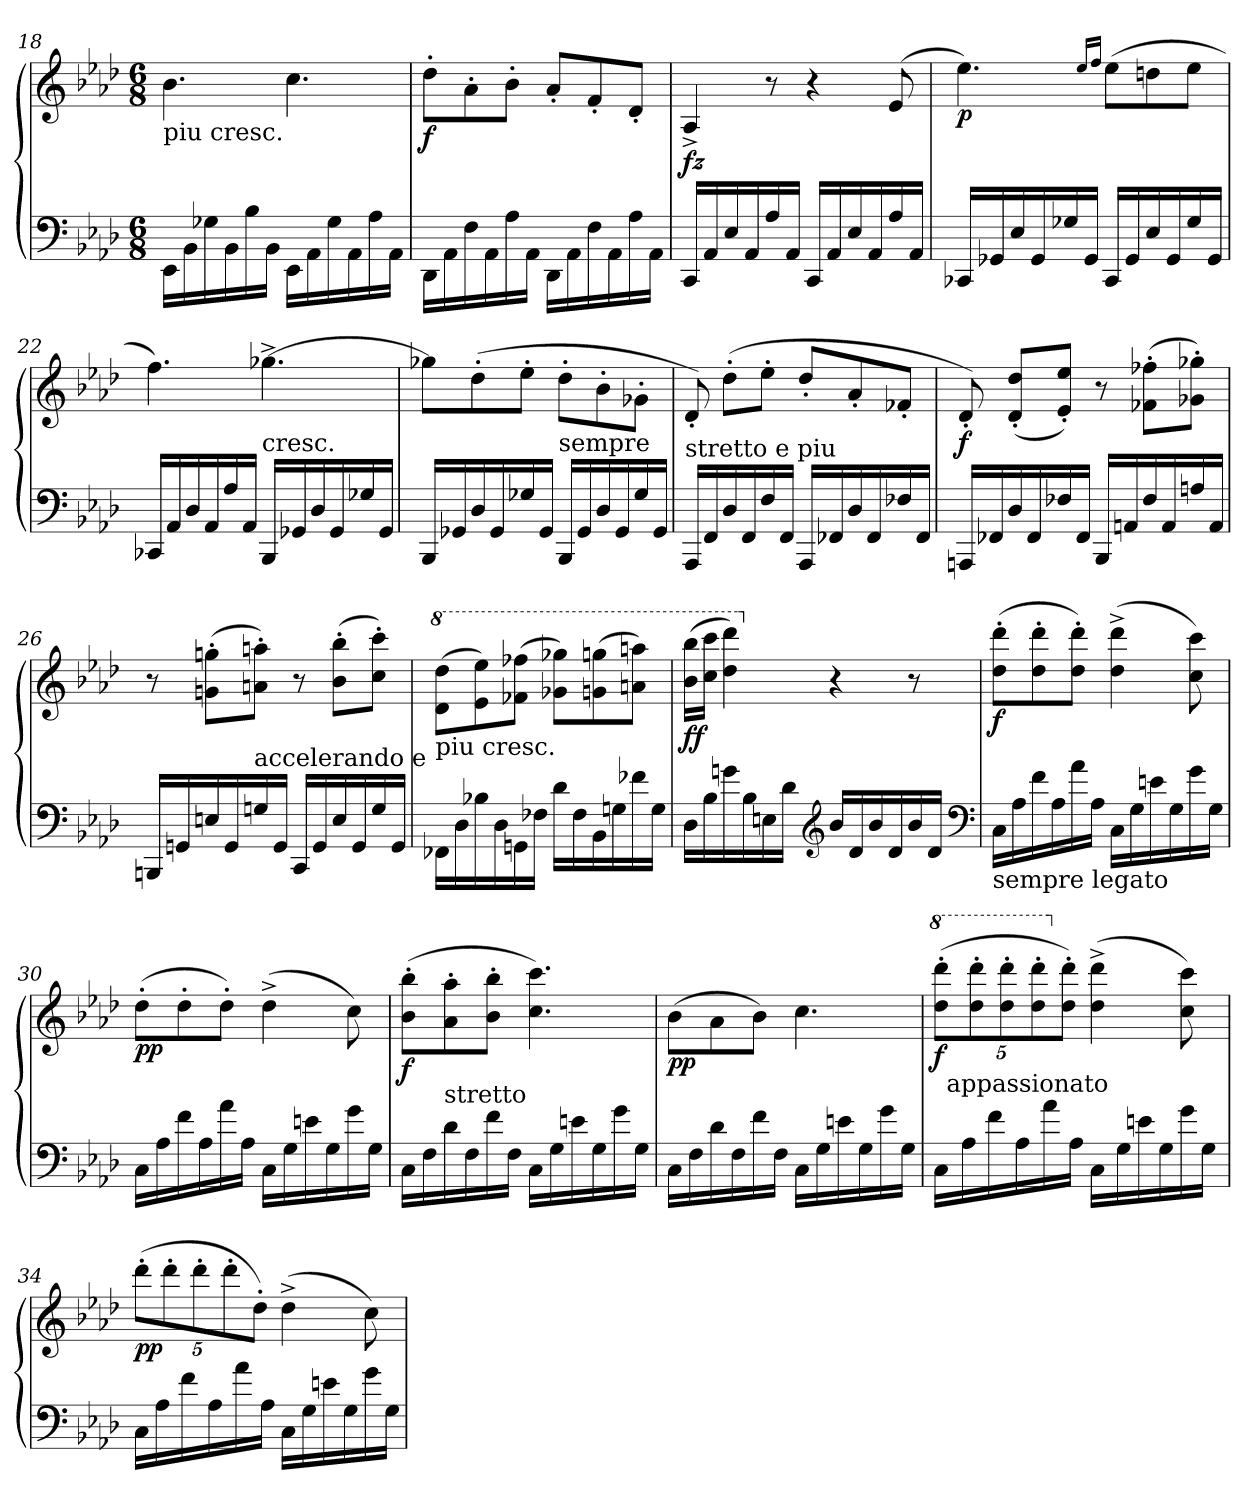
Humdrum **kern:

**kern	**kern	**dynam
*part1	*part1	*part1
*staff2	*staff1	*staff1/2
*clefF4	*clefG2	*
*k[b-e-a-d-]	*k[b-e-a-d-]	*
*f:	*f:	*
*M6/8	*M6/8	*
=18	=18	=18
!	!LO:TX:b:t=piu cresc.	!
16EE-\LL	4.b-\	.
16BB-\	.	.
16G-X\	.	.
16BB-\	.	.
16B-\	.	.
16BB-\JJ	.	.
16EE-\LL	4.cc\	.
16AA-\	.	.
16G-\	.	.
16AA-\	.	.
16A-\	.	.
16AA-\JJ	.	.
=19	=19	=19
!	!	!LO:DY:b
16DD-\LL	8dd-'>\L	f
16AA-\	.	.
16F\	8a-'>\	.
16AA-\	.	.
16A-\	8b-'>\J	.
16AA-\JJ	.	.
16DD-\LL	8a-'>/L	.
16AA-\	.	.
16F\	8f'>/	.
16AA-\	.	.
16A-\	8d-'>/J	.
16AA-\JJ	.	.
=20	=20	=20
!	!	!LO:DY:b
16CC/LL	4A-^>/	fz
16AA-/	.	.
16E-/	.	.
16AA-/	.	.
16A-/	8r	.
16AA-/JJ	.	.
16CC/LL	4r	.
16AA-/	.	.
16E-/	.	.
16AA-/	.	.
16A-/	(>8e-/	.
16AA-/JJ	.	.
=21	=21	=21
!	!	!LO:DY:b
16CC-X/LL	4.ee-\)	p
16GG-X/	.	.
16E-/	.	.
16GG-/	.	.
16G-/	.	.
16GG-/JJ	.	.
.	16qee-/LL	.
.	16qff/JJ	.
16CC-/LL	(8ee-\L	.
16GG-/	.	.
16E-/	8ddn\	.
16GG-/	.	.
16G-/	8ee-\J	.
16GG-/JJ	.	.
=22	=22	=22
16CC-X/LL	4.ff\)	.
16AA-/	.	.
16D-/	.	.
16AA-/	.	.
16A-/	.	.
16AA-/JJ	.	.
!LO:TX:a:t=cresc.	!	!
16BBB-/LL	[4.gg-X^>\	.
16GG-X/	.	.
16D-/	.	.
16GG-/	.	.
16G-/	.	.
16GG-/JJ	.	.
=23	=23	=23
16BBB-/LL	8gg-X\L]	.
16GG-X/	.	.
16D-/	(>8dd-'>\	.
16GG-/	.	.
16G-/	8ee-'>\J	.
16GG-/JJ	.	.
!LO:TX:a:t=sempre	!	!
16BBB-/LL	8dd-'>\L	.
16GG-/	.	.
16D-/	8b-'>\	.
16GG-/	.	.
16G-/	8g-'>\J	.
16GG-/JJ	.	.
=24	=24	=24
!LO:TX:a:t=stretto e piu	!	!
16AAA-/LL	8d-'>/)	.
16FF/	.	.
16D-/	(>8dd-'>\L	.
16FF/	.	.
16F/	8ee-'>\J	.
16FF/JJ	.	.
16AAA-/LL	8dd-'>/L	.
16FF-X/	.	.
16D-/	8a-'>/	.
16FF-/	.	.
16F-/	8f-X'>/J	.
16FF-/JJ	.	.
=25	=25	=25
!	!	!LO:DY:b
16AAAn/LL	8d-'>/)	f
16FF-X/	.	.
16D-/	(>8d-'>'>/ 8dd-'>'>/L	.
16FF-/	.	.
16F-/	8e-'>'>/ 8ee-'>'>/J)	.
16FF-/JJ	.	.
16BBB-/LL	8r	.
16AA/	.	.
16F-/	(>8f-X'>'>\ 8ff-X'>'>\L	.
16AA/	.	.
16A/	8g-X'>'>\ 8gg-X'>'>\J)	.
16AA/JJ	.	.
=26	=26	=26
16BBBn/LL	8r	.
16GGn/	.	.
16En/	(8gn'>'>\ 8ggn'>'>\L	.
16GG/	.	.
!LO:TX:a:t=accelerando e	!	!
16Gn/	8an'>'>\ 8aan'>'>\J)	.
16GG/JJ	.	.
16CC/LL	8r	.
16GG/	.	.
16E/	(8b-'>'>\ 8bb-'>'>\L	.
16GG/	.	.
16G/	8cc'>'>\ 8ccc'>'>\J)	.
16GG/JJ	.	.
=27	=27	=27
*	*8va	*
!	!LO:TX:b:t=piu cresc.	!
16FF-X\LL	(8dd-\ 8ddd-\L	.
16D-\	.	.
16B-X\	8ee-\ 8eee-\)	.
16D-\	.	.
16GGn\	(8ff-X\ 8fff-X\J	.
16F-\JJ	.	.
16d-\LL	8gg-X\ 8ggg-X\L)	.
16F-\	.	.
16BB-\	(8ggn\ 8gggn\	.
16Gn\	.	.
16f-\	8aan\ 8aaan\J)	.
16G\JJ	.	.
=28	=28	=28
!	!	!LO:DY:a=2
16D-\LL	(16bb-\ 16bbb-\LL	ff
16B-\	16ccc\ 16cccc\JJ	.
16gn\	4ddd-\ 4dddd-\)	.
16B-\	.	.
16En\	.	.
16d-\JJ	.	.
*clefG2	*	*
*	*X8va	*
16b-/LL	4r	.
16d-/	.	.
16b-/	.	.
16d-/	.	.
16b-/	8r	.
16d-/JJ	.	.
*clefF4	*	*
=29	=29	=29
!LO:TX:b:t=sempre legato	!	!
!	!	!LO:DY:b
16C\LL	(>8dd-'>'>\ 8ddd-'>'>\L	f
16A-\	.	.
16f\	8dd-'>'>\ 8ddd-'>'>\	.
16A-\	.	.
16a-\	8dd-'>'>\ 8ddd-'>'>\J)	.
16A-\JJ	.	.
16C\LL	(>4dd-^\ 4ddd-^\	.
16G\	.	.
16en\	.	.
16G\	.	.
16g\	8cc\ 8ccc\)	.
16G\JJ	.	.
=30	=30	=30
!	!	!LO:DY:b
16C\LL	(>8dd-'>\L	pp
16A-\	.	.
16f\	8dd-'>\	.
16A-\	.	.
16a-\	8dd-'>\J)	.
16A-\JJ	.	.
16C\LL	(>4dd-^>\	.
16G\	.	.
16en\	.	.
16G\	.	.
16g\	8cc\)	.
16G\JJ	.	.
=31	=31	=31
!	!	!LO:DY:b
16C\LL	(>8b-'>'>\ 8bb-'>'>\L	f
16F\	.	.
!LO:TX:a:t=stretto	!	!
16d-\	8a-'>'>\ 8aa-'>'>\	.
16F\	.	.
16f\	8b-'>'>\ 8bb-'>'>\J	.
16F\JJ	.	.
16C\LL	4.cc\ 4.ccc\)	.
16G\	.	.
16en\	.	.
16G\	.	.
16g\	.	.
16G\JJ	.	.
=32	=32	=32
!	!	!LO:DY:b
16C\LL	(>8b-\L	pp
16F\	.	.
16d-\	8a-\	.
16F\	.	.
16f\	8b-\J)	.
16F\JJ	.	.
16C\LL	4.cc\	.
16G\	.	.
16en\	.	.
16G\	.	.
16g\	.	.
16G\JJ	.	.
=33	=33	=33
*	*8va	*
*	*Xbrackettup	*
!	!	!LO:DY:b
*^	*	*
16C\LL	40ryy	(40%3ddd-'>'>\ 40%3dddd-'>'>\L	f
!	!LO:TX:a:t=appassionato	!	!
.	5%2ryy	.	.
16A-\	.	.	.
.	.	40%3ddd-'>'>\ 40%3dddd-'>'>\	.
16f\	.	.	.
.	.	40%3ddd-'>'>\ 40%3dddd-'>'>\	.
16A-\	.	.	.
.	.	40%3ddd-'>'>\ 40%3dddd-'>'>\	.
16a-\	.	.	.
*	*	*X8va	*
.	.	40%3dd-'>'>\ 40%3ddd-'>'>\J)	.
16A-\JJ	.	.	.
16C\LL	.	(>4dd-^>^>\ 4ddd-^>^>\	.
.	5ryy	.	.
16G\	.	.	.
16en\	.	.	.
16G\	.	.	.
16g\	10ryy	8cc\ 8ccc\)	.
16G\JJ	.	.	.
.	40ryy	.	.
=34	=34	=34	=34
!	!	!	!LO:DY:b
*v	*v	*	*
16C\LL	(40%3ddd-'>\L	pp
16A-\	.	.
.	40%3ddd-'>\	.
16f\	.	.
.	40%3ddd-'>\	.
16A-\	.	.
.	40%3ddd-'>\	.
16a-\	.	.
.	40%3dd-'>\J)	.
16A-\JJ	.	.
16C\LL	(>4dd-^>\	.
16G\	.	.
16en\	.	.
16G\	.	.
16g\	8cc\)	.
16G\JJ	.	.
=	=	=
*-	*-	*-
